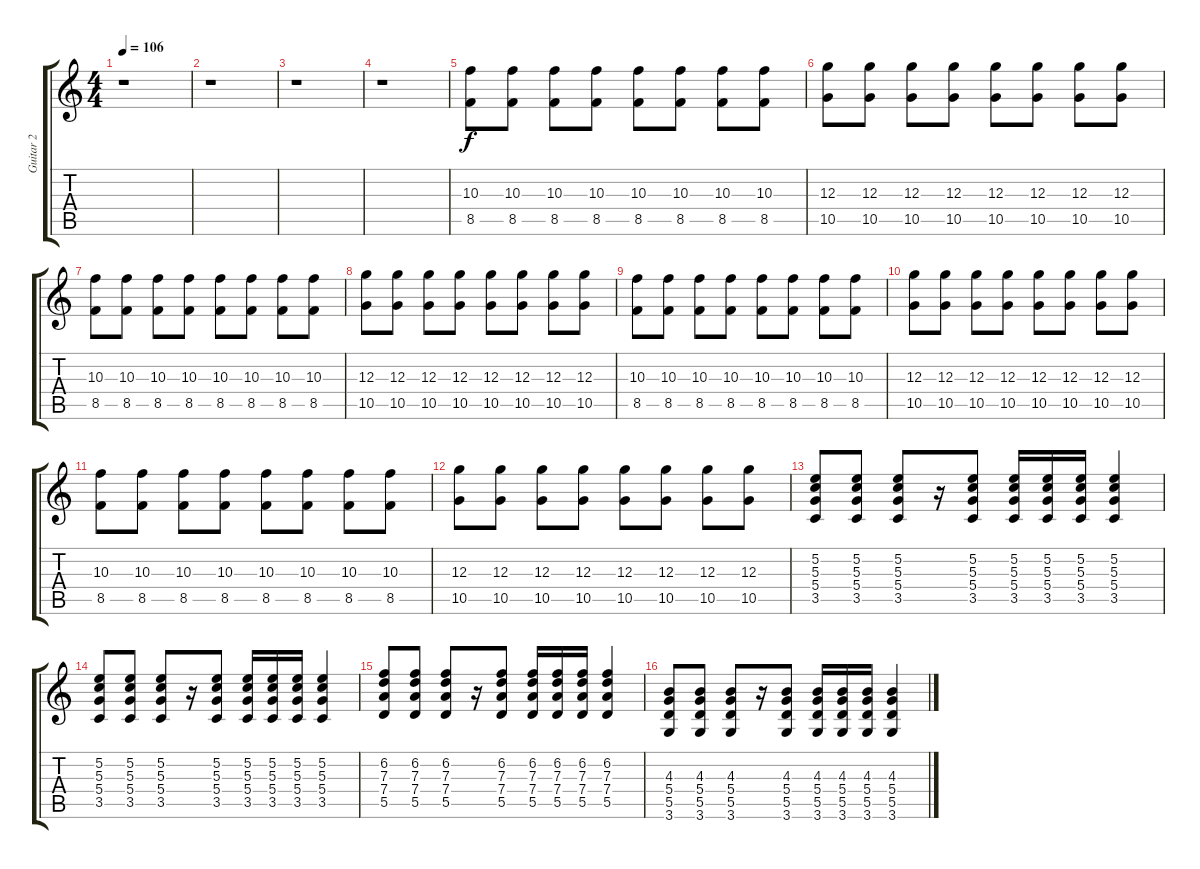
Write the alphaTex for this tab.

\track ("Guitar 2" "Guitar 2") {instrument distortionguitar}
\staff {score tabs}
\tuning (E4 B3 G3 D3 A2 E2) {hide}
\ts (4 4)
\tempo 106
\clef g2
\ks c
r.1{dy f instrument distortionguitar} |
r.1 |
r.1 |
r.1 |
(10.3 8.5).8 (10.3 8.5).8 (10.3 8.5).8 (10.3 8.5).8 (10.3 8.5).8 (10.3 8.5).8 (10.3 8.5).8 (10.3 8.5).8 |
(12.3 10.5).8 (12.3 10.5).8 (12.3 10.5).8 (12.3 10.5).8 (12.3 10.5).8 (12.3 10.5).8 (12.3 10.5).8 (12.3 10.5).8 |
(10.3 8.5).8 (10.3 8.5).8 (10.3 8.5).8 (10.3 8.5).8 (10.3 8.5).8 (10.3 8.5).8 (10.3 8.5).8 (10.3 8.5).8 |
(12.3 10.5).8 (12.3 10.5).8 (12.3 10.5).8 (12.3 10.5).8 (12.3 10.5).8 (12.3 10.5).8 (12.3 10.5).8 (12.3 10.5).8 |
(10.3 8.5).8 (10.3 8.5).8 (10.3 8.5).8 (10.3 8.5).8 (10.3 8.5).8 (10.3 8.5).8 (10.3 8.5).8 (10.3 8.5).8 |
(12.3 10.5).8 (12.3 10.5).8 (12.3 10.5).8 (12.3 10.5).8 (12.3 10.5).8 (12.3 10.5).8 (12.3 10.5).8 (12.3 10.5).8 |
(10.3 8.5).8 (10.3 8.5).8 (10.3 8.5).8 (10.3 8.5).8 (10.3 8.5).8 (10.3 8.5).8 (10.3 8.5).8 (10.3 8.5).8 |
(12.3 10.5).8 (12.3 10.5).8 (12.3 10.5).8 (12.3 10.5).8 (12.3 10.5).8 (12.3 10.5).8 (12.3 10.5).8 (12.3 10.5).8 |
(5.2 5.3 5.4 3.5).8 (5.2 5.3 5.4 3.5).8 (5.2 5.3 5.4 3.5).8 r.16 (5.2 5.3 5.4 3.5).8 (5.2 5.3 5.4 3.5).16 (5.2 5.3 5.4 3.5).16 (5.2 5.3 5.4 3.5).16 (5.2 5.3 5.4 3.5).4 |
(5.2 5.3 5.4 3.5).8 (5.2 5.3 5.4 3.5).8 (5.2 5.3 5.4 3.5).8 r.16 (5.2 5.3 5.4 3.5).8 (5.2 5.3 5.4 3.5).16 (5.2 5.3 5.4 3.5).16 (5.2 5.3 5.4 3.5).16 (5.2 5.3 5.4 3.5).4 |
(6.2 7.3 7.4 5.5).8 (6.2 7.3 7.4 5.5).8 (6.2 7.3 7.4 5.5).8 r.16 (6.2 7.3 7.4 5.5).8 (6.2 7.3 7.4 5.5).16 (6.2 7.3 7.4 5.5).16 (6.2 7.3 7.4 5.5).16 (6.2 7.3 7.4 5.5).4 |
(4.3 5.4 5.5 3.6).8 (4.3 5.4 5.5 3.6).8 (4.3 5.4 5.5 3.6).8 r.16 (4.3 5.4 5.5 3.6).8 (4.3 5.4 5.5 3.6).16 (4.3 5.4 5.5 3.6).16 (4.3 5.4 5.5 3.6).16 (4.3 5.4 5.5 3.6).4
